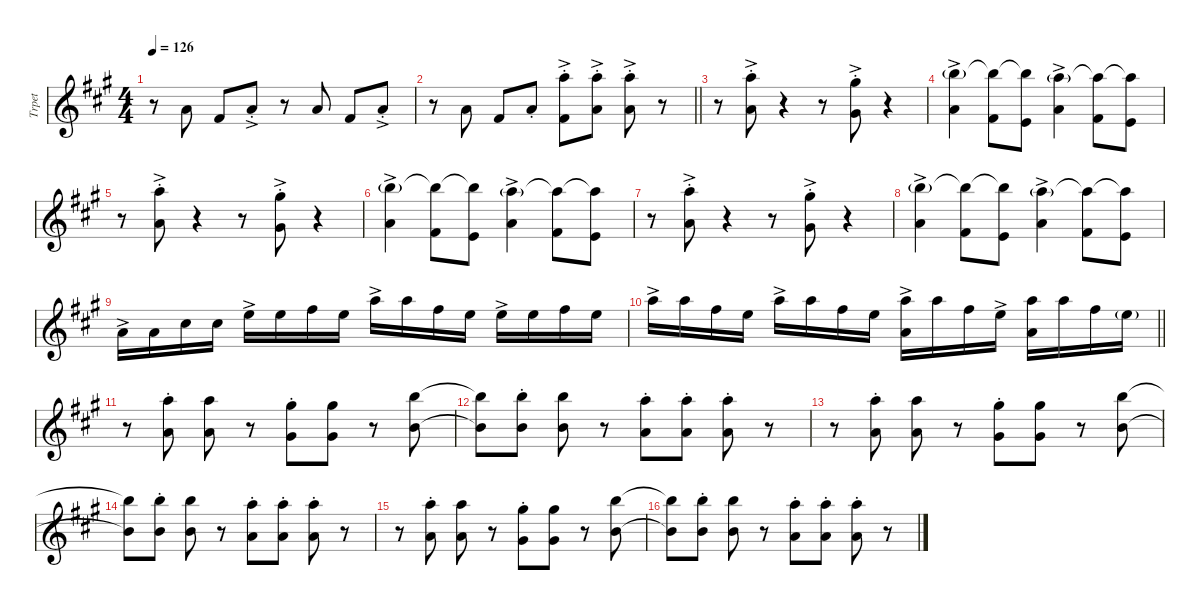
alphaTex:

\hideDynamics
\bracketExtendMode groupsimilarinstruments
\otherSystemsTrackNameOrientation horizontal
\track ("Trumpet" "Trpet") {defaultSystemsLayout 4 instrument trumpet}
\staff {score}
\tuning (E4 B3 G3 D3 A2 E2)
\ts (4 4)
\tempo 126
\clef g2
\ks a
r.8{dy mf beam Down} 5.1{acc forcenatural}.8{beam Up} 2.1{acc #}.8{beam Up} 5.1{ac st acc forcenatural}.8{beam Up} r.8{beam Up} 5.1{acc forcenatural}.8{beam Up} 2.1{acc #}.8{beam Up} 5.1{ac st acc forcenatural}.8{beam Up} |
\barLineRight lightlight
r.8{beam Down} 5.1{acc forcenatural}.8{beam Up} 2.1{acc #}.8{beam Up} 5.1{st acc forcenatural}.8{beam Up} (16.4{ac st acc #} 17.1{ac st acc forcenatural}).8{beam Down} (14.3{ac st acc forcenatural} 17.1{ac st acc forcenatural}).8{beam Down} (14.3{ac st acc forcenatural} 17.1{ac st acc forcenatural}).8{beam Down} r.8{beam Down} |
r.8{beam Down} (14.3{ac st acc forcenatural} 17.1{st acc forcenatural}).8{dy mp beam Down} r.4{beam Down} r.8{beam Down} (13.3{ac st acc #} 16.1{st acc #}).8{beam Down} r.4{beam Down} |
(19.4{ac acc forcenatural} 19.1{g acc forcenatural}).4{beam Down} (16.4{acc #} 19.1{t acc forcenatural}).8{beam Down} (19.5{acc forcenatural} 19.1{t acc forcenatural}).8{beam Down} (14.3{ac acc forcenatural} 17.1{g acc forcenatural}).4{beam Down} (16.4{acc #} 17.1{t acc forcenatural}).8{beam Down} (14.4{acc forcenatural} 17.1{t acc forcenatural}).8{beam Down} |
r.8{beam Down} (14.3{ac st acc forcenatural} 17.1{st acc forcenatural}).8{beam Down} r.4{beam Down} r.8{beam Down} (13.3{ac st acc #} 16.1{st acc #}).8{beam Down} r.4{beam Down} |
(19.4{ac acc forcenatural} 19.1{g acc forcenatural}).4{beam Down} (16.4{acc #} 19.1{t acc forcenatural}).8{beam Down} (19.5{acc forcenatural} 19.1{t acc forcenatural}).8{beam Down} (14.3{ac acc forcenatural} 17.1{g acc forcenatural}).4{beam Down} (16.4{acc #} 17.1{t acc forcenatural}).8{beam Down} (14.4{acc forcenatural} 17.1{t acc forcenatural}).8{beam Down} |
r.8{beam Down} (14.3{ac st acc forcenatural} 17.1{st acc forcenatural}).8{beam Down} r.4{beam Down} r.8{beam Down} (13.3{ac st acc #} 16.1{st acc #}).8{beam Down} r.4{beam Down} |
(19.4{ac acc forcenatural} 19.1{g acc forcenatural}).4{beam Down} (16.4{acc #} 19.1{t acc forcenatural}).8{beam Down} (19.5{acc forcenatural} 19.1{t acc forcenatural}).8{beam Down} (14.3{ac acc forcenatural} 17.1{g acc forcenatural}).4{beam Down} (16.4{acc #} 17.1{t acc forcenatural}).8{beam Down} (14.4{acc forcenatural} 17.1{t acc forcenatural}).8{beam Down} |
10.2{ac acc forcenatural}.16{beam Down} 10.2{acc forcenatural}.16{beam Down} 9.1{acc #}.16{beam Down} 9.1{acc #}.16{beam Down} 12.1{ac acc forcenatural}.16{dy mf beam Down} 12.1{acc forcenatural}.16{beam Down} 14.1{acc #}.16{beam Down} 12.1{acc forcenatural}.16{beam Down} 17.1{ac acc forcenatural}.16{beam Down} 17.1{acc forcenatural}.16{beam Down} 14.1{acc #}.16{beam Down} 12.1{acc forcenatural}.16{beam Down} 12.1{ac acc forcenatural}.16{beam Down} 12.1{acc forcenatural}.16{beam Down} 14.1{acc #}.16{beam Down} 12.1{acc forcenatural}.16{beam Down} |
\barLineRight lightlight
17.1{ac acc forcenatural}.16{beam Down} 17.1{acc forcenatural}.16{beam Down} 14.1{acc #}.16{beam Down} 12.1{acc forcenatural}.16{beam Down} 17.1{ac acc forcenatural}.16{beam Down} 17.1{acc forcenatural}.16{beam Down} 14.1{acc #}.16{beam Down} 12.1{acc forcenatural}.16{beam Down} (17.1{ac acc forcenatural} 14.3{acc forcenatural}).16{beam Down} 17.1{acc forcenatural}.16{beam Down} 14.1{acc #}.16{beam Down} 12.1{ac acc forcenatural}.16{beam Down} (14.3{acc forcenatural} 17.1{acc forcenatural}).16{dy mp beam Down} 17.1{acc forcenatural}.16{beam Down} 14.1{acc #}.16{beam Down} 12.1{g acc forcenatural}.16{beam Down} |
r.8{beam Down} (14.3{st acc forcenatural} 17.1{st acc forcenatural}).8{beam Down} (14.3{acc forcenatural} 17.1{acc forcenatural}).8{beam Down} r.8{beam Down} (13.3{st acc #} 16.1{st acc #}).8{beam Down} (13.3{acc #} 16.1{acc #}).8{beam Down} r.8{beam Down} (16.3{acc forcenatural} 19.1{acc forcenatural}).8{beam Down} |
(16.3{t acc forcenatural} 19.1{t acc forcenatural}).8{beam Down} (16.3{st acc forcenatural} 19.1{st acc forcenatural}).8{beam Down} (16.3{acc forcenatural} 19.1{acc forcenatural}).8{beam Down} r.8{beam Down} (14.3{st acc forcenatural} 17.1{st acc forcenatural}).8{beam Down} (14.3{st acc forcenatural} 17.1{st acc forcenatural}).8{beam Down} (14.3{st acc forcenatural} 17.1{st acc forcenatural}).8{beam Down} r.8{beam Down} |
r.8{beam Down} (14.3{st acc forcenatural} 17.1{st acc forcenatural}).8{beam Down} (14.3{acc forcenatural} 17.1{acc forcenatural}).8{beam Down} r.8{beam Down} (13.3{st acc #} 16.1{st acc #}).8{beam Down} (13.3{acc #} 16.1{acc #}).8{beam Down} r.8{beam Down} (16.3{acc forcenatural} 19.1{acc forcenatural}).8{beam Down} |
(16.3{t acc forcenatural} 19.1{t acc forcenatural}).8{beam Down} (16.3{st acc forcenatural} 19.1{st acc forcenatural}).8{beam Down} (16.3{acc forcenatural} 19.1{acc forcenatural}).8{beam Down} r.8{beam Down} (14.3{st acc forcenatural} 17.1{st acc forcenatural}).8{beam Down} (14.3{st acc forcenatural} 17.1{st acc forcenatural}).8{beam Down} (14.3{st acc forcenatural} 17.1{st acc forcenatural}).8{beam Down} r.8{beam Down} |
r.8{beam Down} (14.3{st acc forcenatural} 17.1{st acc forcenatural}).8{beam Down} (14.3{acc forcenatural} 17.1{acc forcenatural}).8{beam Down} r.8{beam Down} (13.3{st acc #} 16.1{st acc #}).8{beam Down} (13.3{acc #} 16.1{acc #}).8{beam Down} r.8{beam Down} (16.3{acc forcenatural} 19.1{acc forcenatural}).8{beam Down} |
(16.3{t acc forcenatural} 19.1{t acc forcenatural}).8{beam Down} (16.3{st acc forcenatural} 19.1{st acc forcenatural}).8{beam Down} (16.3{acc forcenatural} 19.1{acc forcenatural}).8{beam Down} r.8{beam Down} (14.3{st acc forcenatural} 17.1{st acc forcenatural}).8{beam Down} (14.3{st acc forcenatural} 17.1{st acc forcenatural}).8{beam Down} (14.3{st acc forcenatural} 17.1{st acc forcenatural}).8{beam Down} r.8{beam Down}
